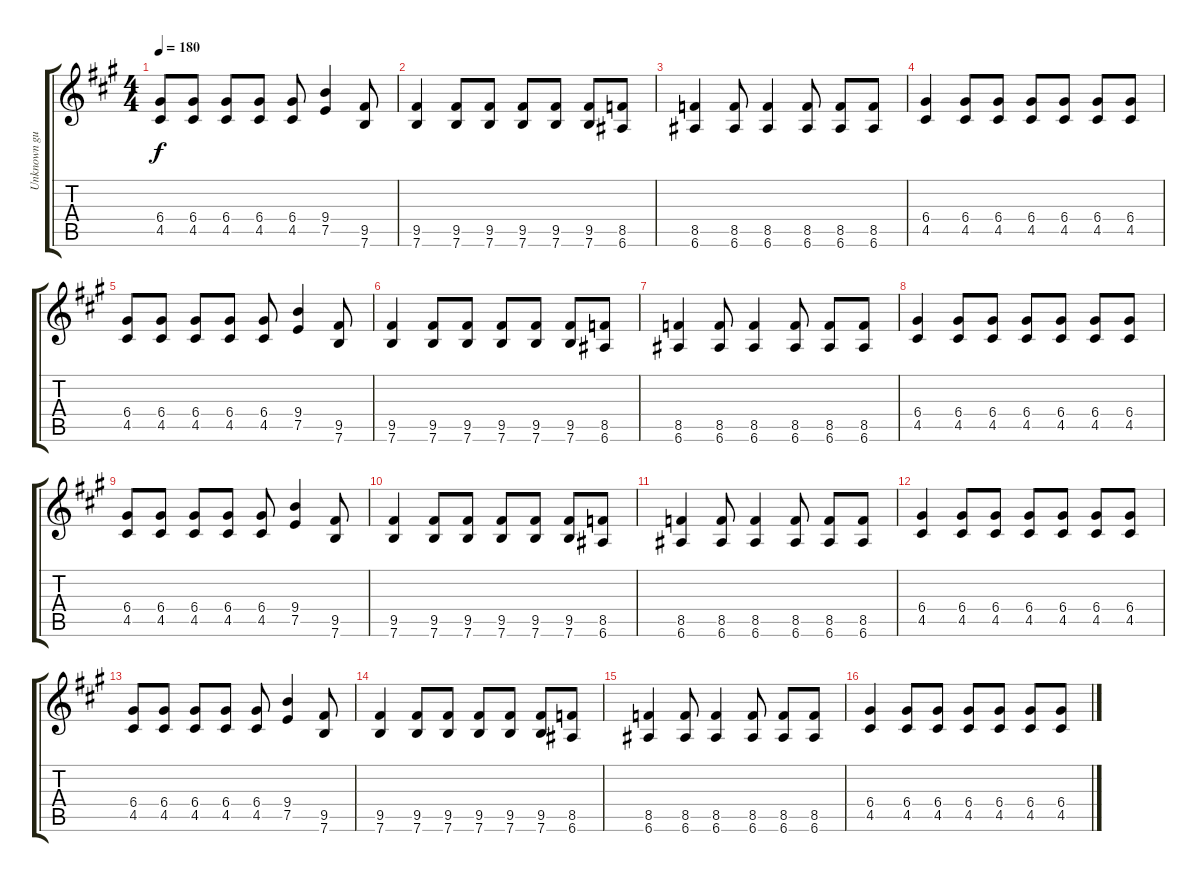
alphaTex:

\track ("Unknown guy" "Unknown gu") {instrument distortionguitar}
\staff {score tabs}
\tuning (E4 B3 G3 D3 A2 E2) {hide}
\ts (4 4)
\tempo 180
\clef g2
\ks a
(6.4 4.5).8{dy f} (6.4 4.5).8 (6.4 4.5).8 (6.4 4.5).8 (6.4 4.5).8 (9.4 7.5).4 (9.5 7.6).8 |
(9.5 7.6).4 (9.5 7.6).8 (9.5 7.6).8 (9.5 7.6).8 (9.5 7.6).8 (9.5 7.6).8 (8.5 6.6).8 |
(8.5 6.6).4 (8.5 6.6).8 (8.5 6.6).4 (8.5 6.6).8 (8.5 6.6).8 (8.5 6.6).8 |
(6.4 4.5).4 (6.4 4.5).8 (6.4 4.5).8 (6.4 4.5).8 (6.4 4.5).8 (6.4 4.5).8 (6.4 4.5).8 |
(6.4 4.5).8 (6.4 4.5).8 (6.4 4.5).8 (6.4 4.5).8 (6.4 4.5).8 (9.4 7.5).4 (9.5 7.6).8 |
(9.5 7.6).4 (9.5 7.6).8 (9.5 7.6).8 (9.5 7.6).8 (9.5 7.6).8 (9.5 7.6).8 (8.5 6.6).8 |
(8.5 6.6).4 (8.5 6.6).8 (8.5 6.6).4 (8.5 6.6).8 (8.5 6.6).8 (8.5 6.6).8 |
(6.4 4.5).4 (6.4 4.5).8 (6.4 4.5).8 (6.4 4.5).8 (6.4 4.5).8 (6.4 4.5).8 (6.4 4.5).8 |
(6.4 4.5).8 (6.4 4.5).8 (6.4 4.5).8 (6.4 4.5).8 (6.4 4.5).8 (9.4 7.5).4 (9.5 7.6).8 |
(9.5 7.6).4 (9.5 7.6).8 (9.5 7.6).8 (9.5 7.6).8 (9.5 7.6).8 (9.5 7.6).8 (8.5 6.6).8 |
(8.5 6.6).4 (8.5 6.6).8 (8.5 6.6).4 (8.5 6.6).8 (8.5 6.6).8 (8.5 6.6).8 |
(6.4 4.5).4 (6.4 4.5).8 (6.4 4.5).8 (6.4 4.5).8 (6.4 4.5).8 (6.4 4.5).8 (6.4 4.5).8 |
(6.4 4.5).8 (6.4 4.5).8 (6.4 4.5).8 (6.4 4.5).8 (6.4 4.5).8 (9.4 7.5).4 (9.5 7.6).8 |
(9.5 7.6).4 (9.5 7.6).8 (9.5 7.6).8 (9.5 7.6).8 (9.5 7.6).8 (9.5 7.6).8 (8.5 6.6).8 |
(8.5 6.6).4 (8.5 6.6).8 (8.5 6.6).4 (8.5 6.6).8 (8.5 6.6).8 (8.5 6.6).8 |
(6.4 4.5).4 (6.4 4.5).8 (6.4 4.5).8 (6.4 4.5).8 (6.4 4.5).8 (6.4 4.5).8 (6.4 4.5).8
